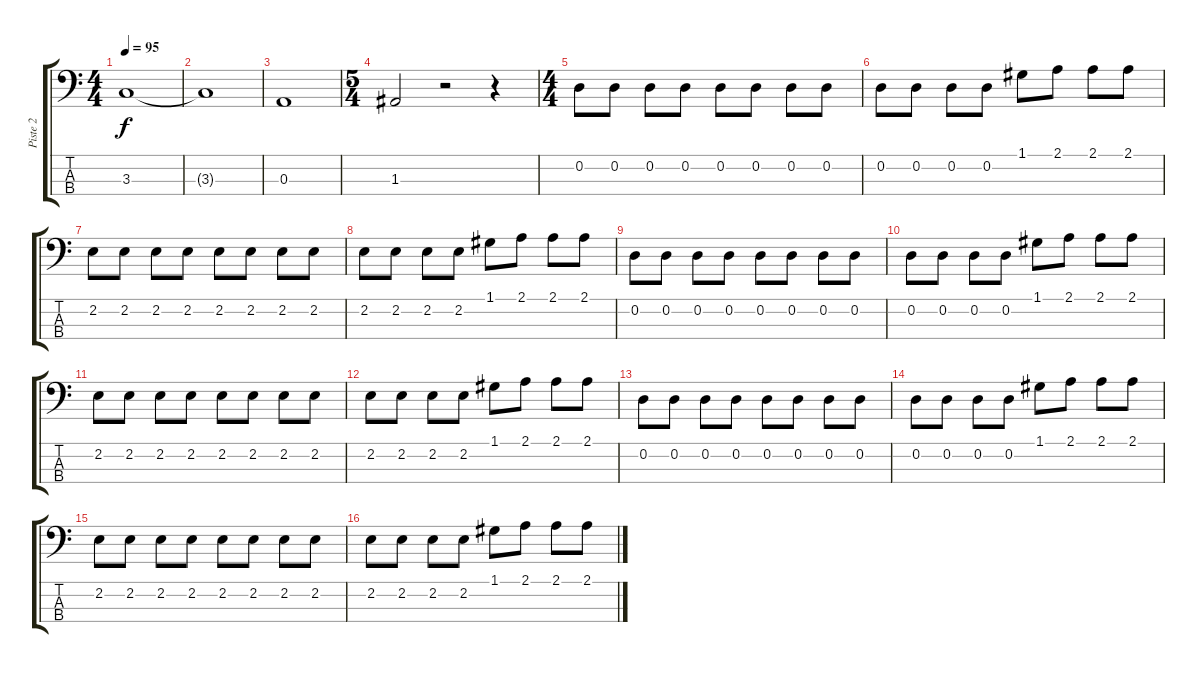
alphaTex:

\track ("Piste 2" "Piste 2") {instrument electricbassfinger}
\staff {score tabs}
\tuning (G2 D2 A1 E1) {hide}
\ts (4 4)
\tempo 95
\clef f4
\ks c
3.3.1{dy f} |
3.3{t}.1 |
0.3.1 |
\ts (5 4)
1.3.2 r.2 r.4 |
\ts (4 4)
0.2.8 0.2.8 0.2.8 0.2.8 0.2.8 0.2.8 0.2.8 0.2.8 |
0.2.8 0.2.8 0.2.8 0.2.8 1.1.8 2.1.8 2.1.8 2.1.8 |
2.2.8 2.2.8 2.2.8 2.2.8 2.2.8 2.2.8 2.2.8 2.2.8 |
2.2.8 2.2.8 2.2.8 2.2.8 1.1.8 2.1.8 2.1.8 2.1.8 |
0.2.8 0.2.8 0.2.8 0.2.8 0.2.8 0.2.8 0.2.8 0.2.8 |
0.2.8 0.2.8 0.2.8 0.2.8 1.1.8 2.1.8 2.1.8 2.1.8 |
2.2.8 2.2.8 2.2.8 2.2.8 2.2.8 2.2.8 2.2.8 2.2.8 |
2.2.8 2.2.8 2.2.8 2.2.8 1.1.8 2.1.8 2.1.8 2.1.8 |
0.2.8 0.2.8 0.2.8 0.2.8 0.2.8 0.2.8 0.2.8 0.2.8 |
0.2.8 0.2.8 0.2.8 0.2.8 1.1.8 2.1.8 2.1.8 2.1.8 |
2.2.8 2.2.8 2.2.8 2.2.8 2.2.8 2.2.8 2.2.8 2.2.8 |
2.2.8 2.2.8 2.2.8 2.2.8 1.1.8 2.1.8 2.1.8 2.1.8
